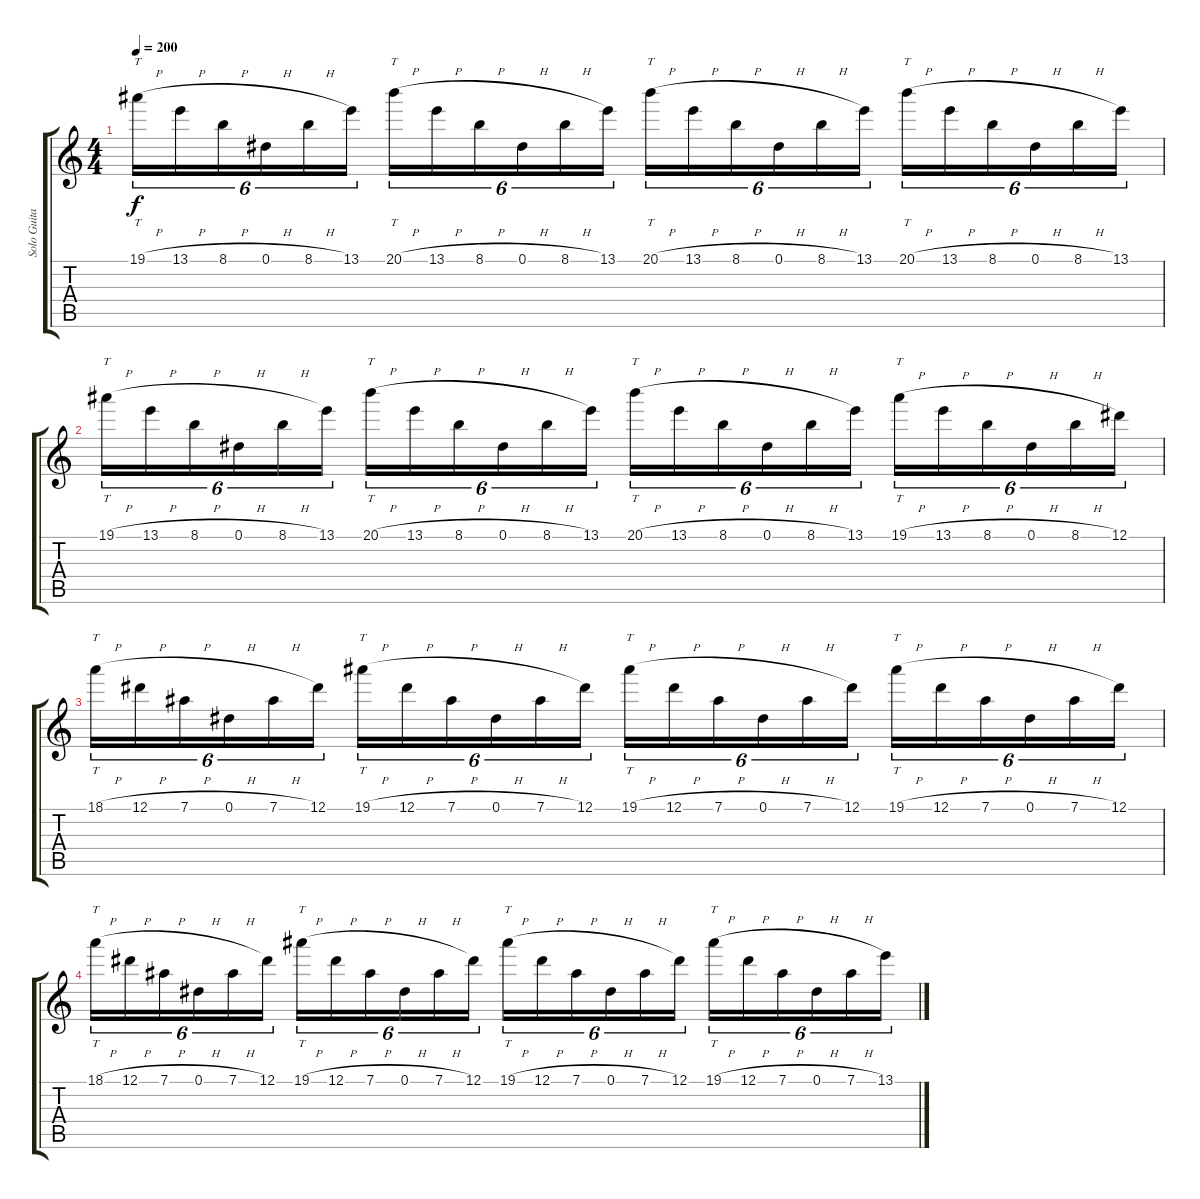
\track ("Solo Guitar" "Solo Guita") {instrument distortionguitar}
\staff {score tabs}
\tuning (Eb4 Bb3 Gb3 Db3 Ab2 Eb2) {hide}
\ts (4 4)
\tempo 200
\clef g2
\ks c
19.1{h}.16{tt tu (6 4) dy f} 13.1{h}.16{tu (6 4)} 8.1{h}.16{tu (6 4)} 0.1{h}.16{tu (6 4)} 8.1{h}.16{tu (6 4)} 13.1.16{tu (6 4)} 20.1{h}.16{tt tu (6 4)} 13.1{h}.16{tu (6 4)} 8.1{h}.16{tu (6 4)} 0.1{h}.16{tu (6 4)} 8.1{h}.16{tu (6 4)} 13.1.16{tu (6 4)} 20.1{h}.16{tt tu (6 4)} 13.1{h}.16{tu (6 4)} 8.1{h}.16{tu (6 4)} 0.1{h}.16{tu (6 4)} 8.1{h}.16{tu (6 4)} 13.1.16{tu (6 4)} 20.1{h}.16{tt tu (6 4)} 13.1{h}.16{tu (6 4)} 8.1{h}.16{tu (6 4)} 0.1{h}.16{tu (6 4)} 8.1{h}.16{tu (6 4)} 13.1.16{tu (6 4)} |
19.1{h}.16{tt tu (6 4)} 13.1{h}.16{tu (6 4)} 8.1{h}.16{tu (6 4)} 0.1{h}.16{tu (6 4)} 8.1{h}.16{tu (6 4)} 13.1.16{tu (6 4)} 20.1{h}.16{tt tu (6 4)} 13.1{h}.16{tu (6 4)} 8.1{h}.16{tu (6 4)} 0.1{h}.16{tu (6 4)} 8.1{h}.16{tu (6 4)} 13.1.16{tu (6 4)} 20.1{h}.16{tt tu (6 4)} 13.1{h}.16{tu (6 4)} 8.1{h}.16{tu (6 4)} 0.1{h}.16{tu (6 4)} 8.1{h}.16{tu (6 4)} 13.1.16{tu (6 4)} 19.1{h}.16{tt tu (6 4)} 13.1{h}.16{tu (6 4)} 8.1{h}.16{tu (6 4)} 0.1{h}.16{tu (6 4)} 8.1{h}.16{tu (6 4)} 12.1.16{tu (6 4)} |
18.1{h}.16{tt tu (6 4)} 12.1{h}.16{tu (6 4)} 7.1{h}.16{tu (6 4)} 0.1{h}.16{tu (6 4)} 7.1{h}.16{tu (6 4)} 12.1.16{tu (6 4)} 19.1{h}.16{tt tu (6 4)} 12.1{h}.16{tu (6 4)} 7.1{h}.16{tu (6 4)} 0.1{h}.16{tu (6 4)} 7.1{h}.16{tu (6 4)} 12.1.16{tu (6 4)} 19.1{h}.16{tt tu (6 4)} 12.1{h}.16{tu (6 4)} 7.1{h}.16{tu (6 4)} 0.1{h}.16{tu (6 4)} 7.1{h}.16{tu (6 4)} 12.1.16{tu (6 4)} 19.1{h}.16{tt tu (6 4)} 12.1{h}.16{tu (6 4)} 7.1{h}.16{tu (6 4)} 0.1{h}.16{tu (6 4)} 7.1{h}.16{tu (6 4)} 12.1.16{tu (6 4)} |
18.1{h}.16{tt tu (6 4)} 12.1{h}.16{tu (6 4)} 7.1{h}.16{tu (6 4)} 0.1{h}.16{tu (6 4)} 7.1{h}.16{tu (6 4)} 12.1.16{tu (6 4)} 19.1{h}.16{tt tu (6 4)} 12.1{h}.16{tu (6 4)} 7.1{h}.16{tu (6 4)} 0.1{h}.16{tu (6 4)} 7.1{h}.16{tu (6 4)} 12.1.16{tu (6 4)} 19.1{h}.16{tt tu (6 4)} 12.1{h}.16{tu (6 4)} 7.1{h}.16{tu (6 4)} 0.1{h}.16{tu (6 4)} 7.1{h}.16{tu (6 4)} 12.1.16{tu (6 4)} 19.1{h}.16{tt tu (6 4)} 12.1{h}.16{tu (6 4)} 7.1{h}.16{tu (6 4)} 0.1{h}.16{tu (6 4)} 7.1{h}.16{tu (6 4)} 13.1.16{tu (6 4)}
